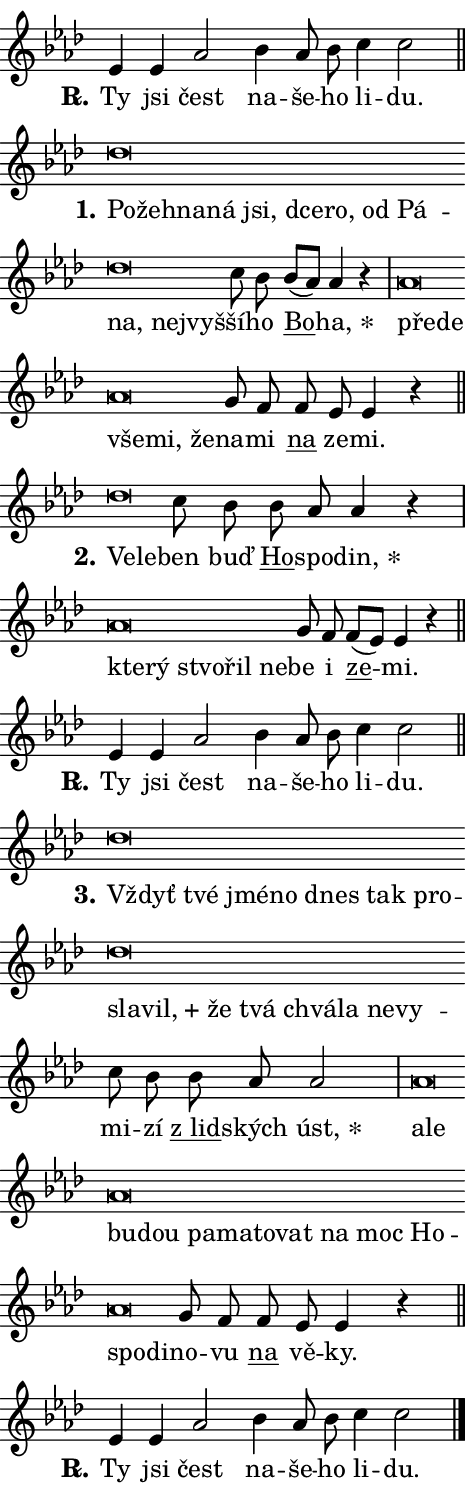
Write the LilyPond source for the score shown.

\version "2.24.0"
\header { tagline = "" }
\paper {
  indent = 0\cm
  top-margin = 0\cm
  right-margin = 0.13\cm % to fit lyric hyphens
  bottom-margin = 0\cm
  left-margin = 0\cm
  paper-width = 8\cm
  page-breaking = #ly:one-page-breaking
  system-system-spacing.basic-distance = #11
  score-system-spacing.basic-distance = #11
  ragged-last = ##f
}


%% Author: Thomas Morley
%% https://lists.gnu.org/archive/html/lilypond-user/2020-05/msg00002.html
#(define (line-position grob)
"Returns position of @var[grob} in current system:
   @code{'start}, if at first time-step
   @code{'end}, if at last time-step
   @code{'middle} otherwise
"
  (let* ((col (ly:item-get-column grob))
         (ln (ly:grob-object col 'left-neighbor))
         (rn (ly:grob-object col 'right-neighbor))
         (col-to-check-left (if (ly:grob? ln) ln col))
         (col-to-check-right (if (ly:grob? rn) rn col))
         (break-dir-left
           (and
             (ly:grob-property col-to-check-left 'non-musical #f)
             (ly:item-break-dir col-to-check-left)))
         (break-dir-right
           (and
             (ly:grob-property col-to-check-right 'non-musical #f)
             (ly:item-break-dir col-to-check-right))))
        (cond ((eqv? 1 break-dir-left) 'start)
              ((eqv? -1 break-dir-right) 'end)
              (else 'middle))))

#(define (tranparent-at-line-position vctor)
  (lambda (grob)
  "Relying on @code{line-position} select the relevant enry from @var{vctor}.
Used to determine transparency,"
    (case (line-position grob)
      ((end) (not (vector-ref vctor 0)))
      ((middle) (not (vector-ref vctor 1)))
      ((start) (not (vector-ref vctor 2))))))

noteHeadBreakVisibility =
#(define-music-function (break-visibility)(vector?)
"Makes @code{NoteHead}s transparent relying on @var{break-visibility}"
#{
  \override NoteHead.transparent =
    #(tranparent-at-line-position break-visibility)
#})

#(define delete-ledgers-for-transparent-note-heads
  (lambda (grob)
    "Reads whether a @code{NoteHead} is transparent.
If so this @code{NoteHead} is removed from @code{'note-heads} from
@var{grob}, which is supposed to be @code{LedgerLineSpanner}.
As a result ledgers are not printed for this @code{NoteHead}"
    (let* ((nhds-array (ly:grob-object grob 'note-heads))
           (nhds-list
             (if (ly:grob-array? nhds-array)
                 (ly:grob-array->list nhds-array)
                 '()))
           ;; Relies on the transparent-property being done before
           ;; Staff.LedgerLineSpanner.after-line-breaking is executed.
           ;; This is fragile ...
           (to-keep
             (remove
               (lambda (nhd)
                 (ly:grob-property nhd 'transparent #f))
               nhds-list)))
      ;; TODO find a better method to iterate over grob-arrays, similiar
      ;; to filter/remove etc for lists
      ;; For now rebuilt from scratch
      (set! (ly:grob-object grob 'note-heads)  '())
      (for-each
        (lambda (nhd)
          (ly:pointer-group-interface::add-grob grob 'note-heads nhd))
        to-keep))))

squashNotes = {
  \override NoteHead.X-extent = #'(-0.2 . 0.2)
  \override NoteHead.Y-extent = #'(-0.75 . 0)
  \override NoteHead.stencil =
    #(lambda (grob)
       (let ((pos (ly:grob-property grob 'staff-position)))
         (begin
           (if (< pos -7) (display "ERROR: Lower brevis then expected\n") (display ""))
           (if (<= pos -6) ly:text-interface::print ly:note-head::print))))
}
unSquashNotes = {
  \revert NoteHead.X-extent
  \revert NoteHead.Y-extent
  \revert NoteHead.stencil
}

hideNotes = \noteHeadBreakVisibility #begin-of-line-visible
unHideNotes = \noteHeadBreakVisibility #all-visible

% work-around for resetting accidentals
% https://lilypond.org/doc/v2.23/Documentation/notation/displaying-rhythms#unmetered-music
cadenzaMeasure = {
  \cadenzaOff
  \partial 1024 s1024
  \cadenzaOn
}

#(define-markup-command (accent layout props text) (markup?)
  "Underline accented syllable"
  (interpret-markup layout props
    #{\markup \override #'(offset . 4.3) \underline { #text }#}))

responsum = \markup \concat {
  "R" \hspace #-1.05 \path #0.1 #'((moveto 0 0.07) (lineto 0.9 0.8)) \hspace #0.05 "."
}

spaceSize = #0.6828661417322834 % exact space size for TeX Gyre Schola

\layout {
  \context {
    \Staff
    \remove "Time_signature_engraver"
    \override LedgerLineSpanner.after-line-breaking = #delete-ledgers-for-transparent-note-heads
  }
  \context {
    \Lyrics {
      \override LyricSpace.minimum-distance = \spaceSize
      \override LyricText.font-name = #"TeX Gyre Schola"
      \override LyricText.font-size = 1
      \override StanzaNumber.font-name = #"TeX Gyre Schola Bold"
      \override StanzaNumber.font-size = 1
    }
  }
  \context {
    \Score 
    \override NoteHead.text =
      #(lambda (grob) 
        (let ((pos (ly:grob-property grob 'staff-position)))
          #{\markup {
            \combine
              \halign #-0.55 \raise #(if (= pos -6) 0 0.5) \override #'(thickness . 2) \draw-line #'(3.2 . 0)
              \musicglyph "noteheads.sM1"
          }#}))
  }
}

% magnetic-lyrics.ily
%
%   written by
%     Jean Abou Samra <jean@abou-samra.fr>
%     Werner Lemberg <wl@gnu.org>
%
%   adapted by
%     Jiri Hon <jiri.hon@gmail.com>
%
% Version 2022-Apr-15

% https://www.mail-archive.com/lilypond-user@gnu.org/msg149350.html

#(define (Left_hyphen_pointer_engraver context)
   "Collect syllable-hyphen-syllable occurrences in lyrics and store
them in properties.  This engraver only looks to the left.  For
example, if the lyrics input is @code{foo -- bar}, it does the
following.

@itemize @bullet
@item
Set the @code{text} property of the @code{LyricHyphen} grob between
@q{foo} and @q{bar} to @code{foo}.

@item
Set the @code{left-hyphen} property of the @code{LyricText} grob with
text @q{foo} to the @code{LyricHyphen} grob between @q{foo} and
@q{bar}.
@end itemize

Use this auxiliary engraver in combination with the
@code{lyric-@/text::@/apply-@/magnetic-@/offset!} hook."
   (let ((hyphen #f)
         (text #f))
     (make-engraver
      (acknowledgers
       ((lyric-syllable-interface engraver grob source-engraver)
        (set! text grob)))
      (end-acknowledgers
       ((lyric-hyphen-interface engraver grob source-engraver)
        ;(when (not (grob::has-interface grob 'lyric-space-interface))
          (set! hyphen grob)));)
      ((stop-translation-timestep engraver)
       (when (and text hyphen)
         (ly:grob-set-object! text 'left-hyphen hyphen))
       (set! text #f)
       (set! hyphen #f)))))

#(define (lyric-text::apply-magnetic-offset! grob)
   "If the space between two syllables is less than the value in
property @code{LyricText@/.details@/.squash-threshold}, move the right
syllable to the left so that it gets concatenated with the left
syllable.

Use this function as a hook for
@code{LyricText@/.after-@/line-@/breaking} if the
@code{Left_@/hyphen_@/pointer_@/engraver} is active."
   (let ((hyphen (ly:grob-object grob 'left-hyphen #f)))
     (when hyphen
       (let ((left-text (ly:spanner-bound hyphen LEFT)))
         (when (grob::has-interface left-text 'lyric-syllable-interface)
           (let* ((common (ly:grob-common-refpoint grob left-text X))
                  (this-x-ext (ly:grob-extent grob common X))
                  (left-x-ext
                   (begin
                     ;; Trigger magnetism for left-text.
                     (ly:grob-property left-text 'after-line-breaking)
                     (ly:grob-extent left-text common X)))
                  ;; `delta` is the gap width between two syllables.
                  (delta (- (interval-start this-x-ext)
                            (interval-end left-x-ext)))
                  (details (ly:grob-property grob 'details))
                  (threshold (assoc-get 'squash-threshold details 0.2)))
             (when (< delta threshold)
               (let* (;; We have to manipulate the input text so that
                      ;; ligatures crossing syllable boundaries are not
                      ;; disabled.  For languages based on the Latin
                      ;; script this is essentially a beautification.
                      ;; However, for non-Western scripts it can be a
                      ;; necessity.
                      (lt (ly:grob-property left-text 'text))
                      (rt (ly:grob-property grob 'text))
                      (is-space (grob::has-interface hyphen 'lyric-space-interface))
                      (space (if is-space " " ""))
                      (extra-delta (if is-space spaceSize 0))
                      ;; Append new syllable.
                      (ltrt-space (if (and (string? lt) (string? rt))
                                (string-append lt space rt)
                                (make-concat-markup (list lt space rt))))
                      ;; Right-align `ltrt` to the right side.
                      (ltrt-space-markup (grob-interpret-markup
                               grob
                               (make-translate-markup
                                (cons (interval-length this-x-ext) 0)
                                (make-right-align-markup ltrt-space)))))
                 (begin
                   ;; Don't print `left-text`.
                   (ly:grob-set-property! left-text 'stencil #f)
                   ;; Set text and stencil (which holds all collected
                   ;; syllables so far) and shift it to the left.
                   (ly:grob-set-property! grob 'text ltrt-space)
                   (ly:grob-set-property! grob 'stencil ltrt-space-markup)
                   (ly:grob-translate-axis! grob (- (- delta extra-delta)) X))))))))))


#(define (lyric-hyphen::displace-bounds-first grob)
   ;; Make very sure this callback isn't triggered too early.
   (let ((left (ly:spanner-bound grob LEFT))
         (right (ly:spanner-bound grob RIGHT)))
     (ly:grob-property left 'after-line-breaking)
     (ly:grob-property right 'after-line-breaking)
     (ly:lyric-hyphen::print grob)))

squashThreshold = #0.4

\layout {
  \context {
    \Lyrics
    \consists #Left_hyphen_pointer_engraver
    \override LyricText.after-line-breaking =
      #lyric-text::apply-magnetic-offset!
    \override LyricHyphen.stencil = #lyric-hyphen::displace-bounds-first
    \override LyricText.details.squash-threshold = \squashThreshold
    \override LyricHyphen.minimum-distance = 0
    \override LyricHyphen.minimum-length = \squashThreshold
  }
}

squashText = \override LyricText.details.squash-threshold = 9999
unSquashText = \override LyricText.details.squash-threshold = \squashThreshold

leftText = \override LyricText.self-alignment-X = #LEFT
unLeftText = \revert LyricText.self-alignment-X

starOffset = #(lambda (grob) 
                (let ((x_offset (ly:self-alignment-interface::aligned-on-x-parent grob)))
                  (if (= x_offset 0) 0 (+ x_offset 1.2))))

star = #(define-music-function (syllable)(string?)
"Append star separator at the end of a syllable"
#{
  \once \override LyricText.X-offset = #starOffset
  \lyricmode { \markup {
    #syllable
    \override #'((font-name . "TeX Gyre Schola Bold")) \hspace #0.2 \lower #0.65 \larger "*"
  } }
#})

starAccent = #(define-music-function (syllable)(string?)
"Append star separator at the end of a syllable and make accent"
#{
  \once \override LyricText.X-offset = #starOffset
  \lyricmode { \markup {
    \accent #syllable
    \override #'((font-name . "TeX Gyre Schola Bold")) \hspace #0.2 \lower #0.65 \larger "*"
  } }
#})

breath = #(define-music-function (syllable)(string?)
"Append breathing indicator at the end of a syllable"
#{
  \lyricmode { \markup { #syllable "+" } }
#})

optionalBreath = #(define-music-function (syllable)(string?)
"Append optional breathing indicator at the end of a syllable"
#{
  \lyricmode { \markup { #syllable "(+)" } }
#})


\score {
    <<
        \new Voice = "melody" { \cadenzaOn \key as \major \relative { es'4 es as2 \bar "" bes4 as8 bes \bar "" c4 c2 \cadenzaMeasure \bar "||" \break } }
        \new Lyrics \lyricsto "melody" { \lyricmode { \set stanza = \responsum
Ty jsi čest na -- še -- ho li -- du. } }
    >>
    \layout {}
}

\score {
    <<
        \new Voice = "melody" { \cadenzaOn \key as \major \relative { \squashNotes des''\breve*1/16 \hideNotes \breve*1/16 \bar "" \breve*1/16 \bar "" \breve*1/16 \bar "" \breve*1/16 \bar "" \breve*1/16 \bar "" \breve*1/16 \bar "" \breve*1/16 \bar "" \breve*1/16 \bar "" \breve*1/16 \bar "" \breve*1/16 \breve*1/16 \bar "" \unHideNotes \unSquashNotes c8 bes \bar "" bes[( as)] as4 r \cadenzaMeasure \bar "|" \squashNotes as\breve*1/16 \hideNotes \breve*1/16 \bar "" \breve*1/16 \bar "" \breve*1/16 \breve*1/16 \bar "" \unHideNotes \unSquashNotes g8 f \bar "" f es es4 r \cadenzaMeasure \bar "||" \break } }
        \new Lyrics \lyricsto "melody" { \lyricmode { \set stanza = "1."
\leftText Po -- \squashText žeh -- na -- ná jsi, dce -- ro, od Pá -- na, nej -- vyš -- \unLeftText \unSquashText ší -- ho \markup \accent Bo -- \star ha, \leftText pře -- \squashText de vše -- mi, že -- \unLeftText \unSquashText na -- mi \markup \accent na ze -- mi. } }
    >>
    \layout {}
}

\score {
    <<
        \new Voice = "melody" { \cadenzaOn \key as \major \relative { \squashNotes des''\breve*1/16 \hideNotes \breve*1/16 \bar "" \unHideNotes \unSquashNotes c8 bes \bar "" bes as as4 r \cadenzaMeasure \bar "|" \squashNotes as\breve*1/16 \hideNotes \breve*1/16 \bar "" \breve*1/16 \bar "" \breve*1/16 \breve*1/16 \bar "" \unHideNotes \unSquashNotes g8 f \bar "" f[( es)] es4 r \cadenzaMeasure \bar "||" \break } }
        \new Lyrics \lyricsto "melody" { \lyricmode { \set stanza = "2."
\leftText Ve -- \squashText le -- \unLeftText \unSquashText ben buď \markup \accent Ho -- spo -- \star din, \leftText kte -- \squashText rý stvo -- řil ne -- \unLeftText \unSquashText be i \markup \accent ze -- mi. } }
    >>
    \layout {}
}

\score {
    <<
        \new Voice = "melody" { \cadenzaOn \key as \major \relative { es'4 es as2 \bar "" bes4 as8 bes \bar "" c4 c2 \cadenzaMeasure \bar "||" \break } }
        \new Lyrics \lyricsto "melody" { \lyricmode { \set stanza = \responsum
Ty jsi čest na -- še -- ho li -- du. } }
    >>
    \layout {}
}

\score {
    <<
        \new Voice = "melody" { \cadenzaOn \key as \major \relative { \squashNotes des''\breve*1/16 \hideNotes \breve*1/16 \bar "" \breve*1/16 \bar "" \breve*1/16 \bar "" \breve*1/16 \bar "" \breve*1/16 \bar "" \breve*1/16 \bar "" \breve*1/16 \bar "" \breve*1/16 \bar "" \breve*1/16 \bar "" \breve*1/16 \bar "" \breve*1/16 \bar "" \breve*1/16 \bar "" \breve*1/16 \breve*1/16 \bar "" \unHideNotes \unSquashNotes c8 bes \bar "" bes as as2 \cadenzaMeasure \bar "|" \squashNotes as\breve*1/16 \hideNotes \breve*1/16 \bar "" \breve*1/16 \bar "" \breve*1/16 \bar "" \breve*1/16 \bar "" \breve*1/16 \bar "" \breve*1/16 \bar "" \breve*1/16 \bar "" \breve*1/16 \bar "" \breve*1/16 \bar "" \breve*1/16 \bar "" \breve*1/16 \breve*1/16 \bar "" \unHideNotes \unSquashNotes g8 f \bar "" f es es4 r \cadenzaMeasure \bar "||" \break } }
        \new Lyrics \lyricsto "melody" { \lyricmode { \set stanza = "3."
\leftText Vždyť \squashText tvé jmé -- no dnes tak pro -- sla -- \breath "vil," že tvá chvá -- la ne -- vy -- \unLeftText \unSquashText mi -- zí \markup \accent "z lid" -- ských \star úst, \leftText a -- \squashText le bu -- dou pa -- ma -- to -- vat na moc Ho -- spo -- di -- \unLeftText \unSquashText no -- vu \markup \accent na vě -- ky. } }
    >>
    \layout {}
}

\score {
    <<
        \new Voice = "melody" { \cadenzaOn \key as \major \relative { es'4 es as2 \bar "" bes4 as8 bes \bar "" c4 c2 \cadenzaMeasure \bar "||" \break } \bar "|." }
        \new Lyrics \lyricsto "melody" { \lyricmode { \set stanza = \responsum
Ty jsi čest na -- še -- ho li -- du. } }
    >>
    \layout {}
}
